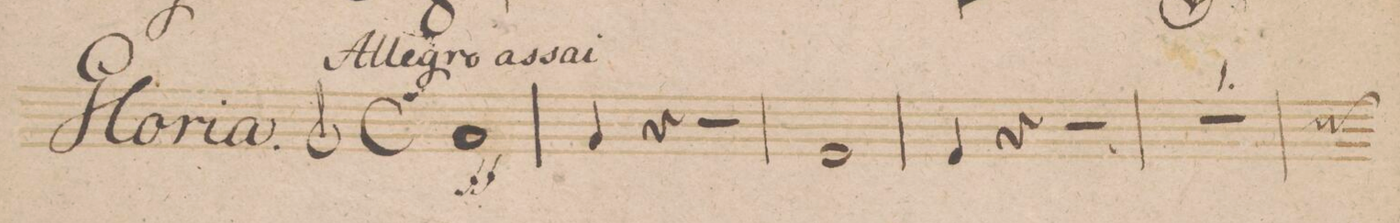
**kern	**dynam
*I"Clarino 1mo in B.	*
*clefG2	*
*k[b-]	*
*met(c)	*
*M4/4	*
1f	ff
=2	=2
4f/	.
4r	.
2r	.
=3	=3
1d	.
=4	=4
4d/	.
4r	.
2r	.
=5	=5
1r	.
*custos:b	*
=6	=6
*-	*-
